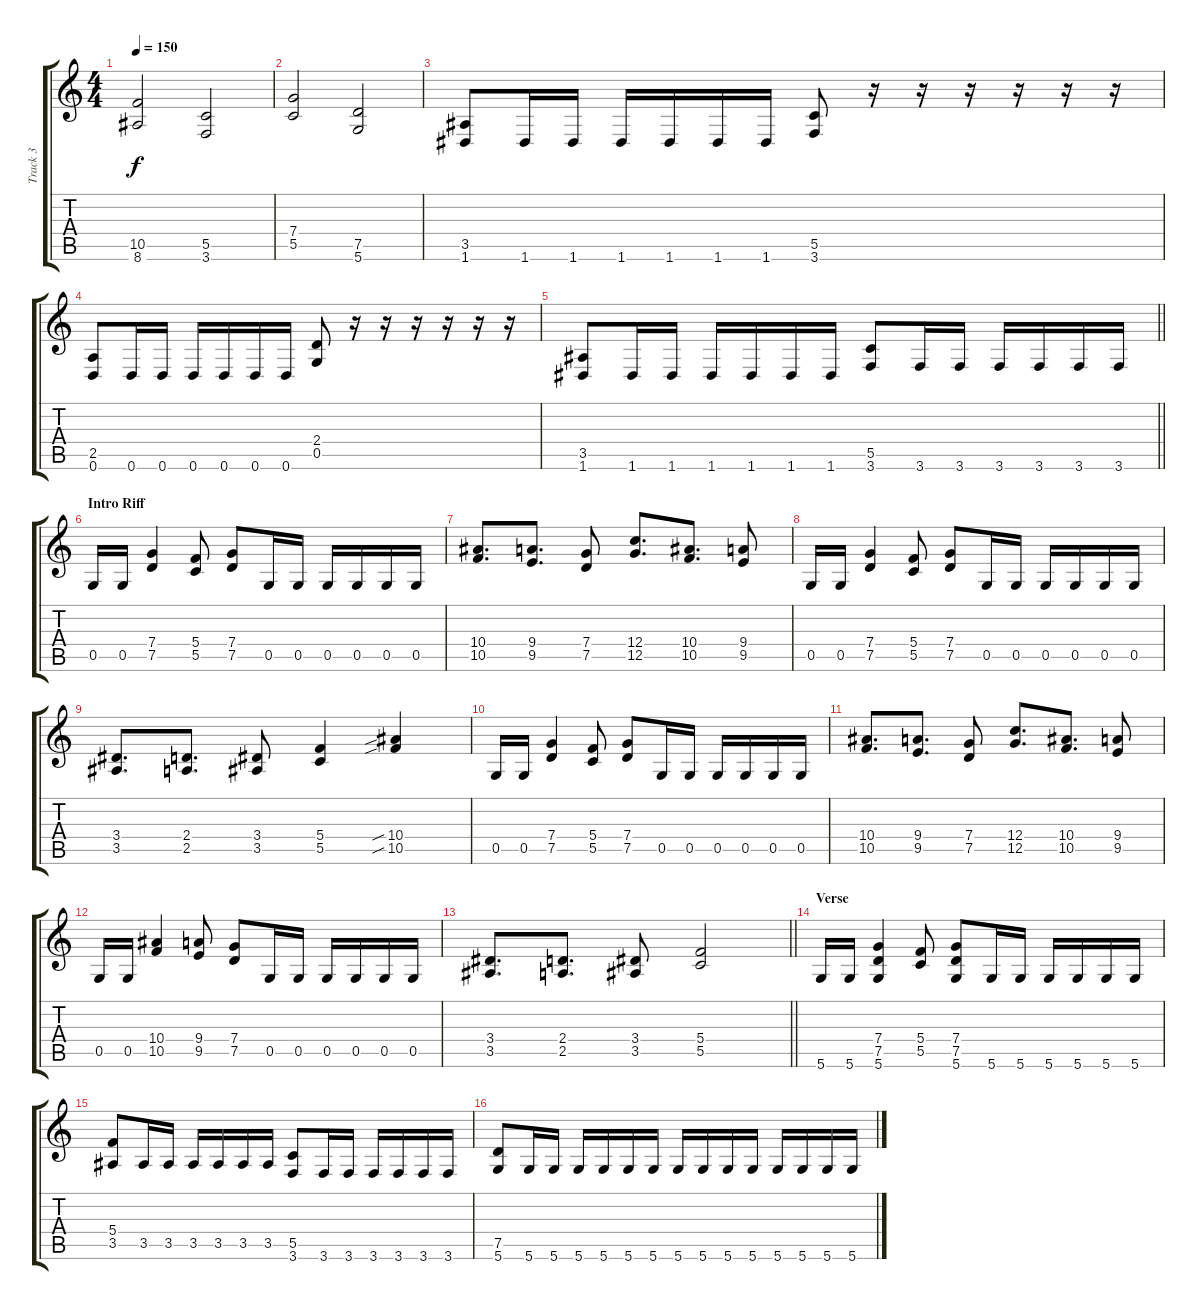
\track ("Track 3" "Track 3") {instrument distortionguitar}
\staff {score tabs}
\tuning (D4 A3 F3 C3 G2 D2) {hide}
\ts (4 4)
\tempo 150
\clef g2
\ks c
(10.5 8.6).2{dy f} (5.5 3.6).2 |
(7.4 5.5).2 (7.5 5.6).2 |
(3.5 1.6).8 1.6.16 1.6.16 1.6.16 1.6.16 1.6.16 1.6.16 (5.5 3.6).8 r.16 r.16 r.16 r.16 r.16 r.16 |
(2.5 0.6).8 0.6.16 0.6.16 0.6.16 0.6.16 0.6.16 0.6.16 (2.4 0.5).8 r.16 r.16 r.16 r.16 r.16 r.16 |
\barLineRight lightlight
(3.5 1.6).8 1.6.16 1.6.16 1.6.16 1.6.16 1.6.16 1.6.16 (5.5 3.6).8 3.6.16 3.6.16 3.6.16 3.6.16 3.6.16 3.6.16 |
\section ("" "Intro Riff")
0.5.16 0.5.16 (7.4 7.5).4 (5.4 5.5).8 (7.4 7.5).8 0.5.16 0.5.16 0.5.16 0.5.16 0.5.16 0.5.16 |
(10.4 10.5).8{d} (9.4 9.5).8{d} (7.4 7.5).8 (12.4 12.5).8{d} (10.4 10.5).8{d} (9.4 9.5).8 |
0.5.16 0.5.16 (7.4 7.5).4 (5.4 5.5).8 (7.4 7.5).8 0.5.16 0.5.16 0.5.16 0.5.16 0.5.16 0.5.16 |
(3.4 3.5).8{d} (2.4 2.5).8{d} (3.4 3.5).8 (5.4 5.5).4 (10.4{sib} 10.5{sib}).4 |
0.5.16 0.5.16 (7.4 7.5).4 (5.4 5.5).8 (7.4 7.5).8 0.5.16 0.5.16 0.5.16 0.5.16 0.5.16 0.5.16 |
(10.4 10.5).8{d} (9.4 9.5).8{d} (7.4 7.5).8 (12.4 12.5).8{d} (10.4 10.5).8{d} (9.4 9.5).8 |
0.5.16 0.5.16 (10.4 10.5).4 (9.4 9.5).8 (7.4 7.5).8 0.5.16 0.5.16 0.5.16 0.5.16 0.5.16 0.5.16 |
\barLineRight lightlight
(3.4 3.5).8{d} (2.4 2.5).8{d} (3.4 3.5).8 (5.4 5.5).2 |
\section ("" "Verse")
5.6.16 5.6.16 (7.4 7.5 5.6).4 (5.4 5.5).8 (7.4 7.5 5.6).8 5.6.16 5.6.16 5.6.16 5.6.16 5.6.16 5.6.16 |
(5.4 3.5).8 3.5.16 3.5.16 3.5.16 3.5.16 3.5.16 3.5.16 (5.5 3.6).8 3.6.16 3.6.16 3.6.16 3.6.16 3.6.16 3.6.16 |
(7.5 5.6).8 5.6.16 5.6.16 5.6.16 5.6.16 5.6.16 5.6.16 5.6.16 5.6.16 5.6.16 5.6.16 5.6.16 5.6.16 5.6.16 5.6.16
